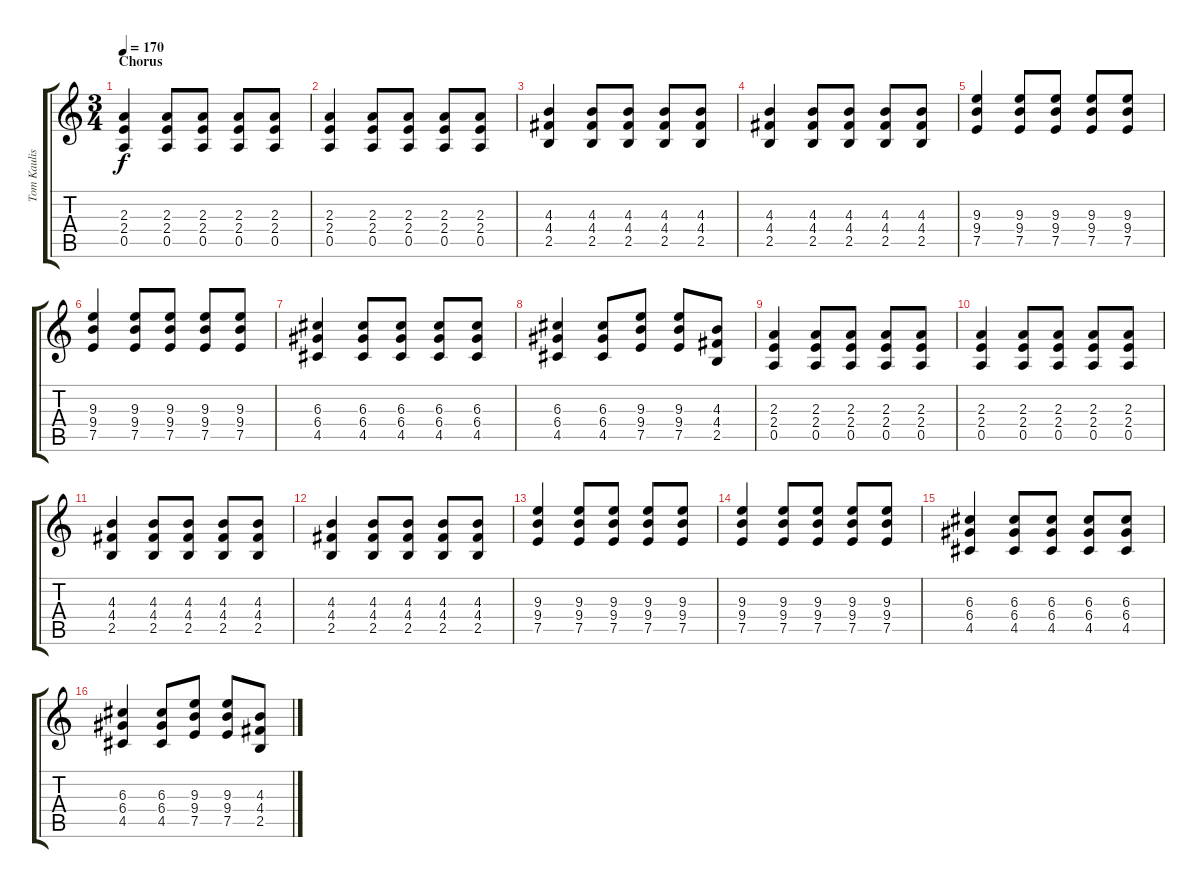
\track ("Tom Kaulist [ guitare ]" "Tom Kaulis") {instrument electricguitarmuted}
\staff {score tabs}
\tuning (E4 B3 G3 D3 A2 E2) {hide}
\ts (3 4)
\section ("" "Chorus")
\tempo 170
\clef g2
\ks c
(2.3 2.4 0.5).4{dy f instrument distortionguitar} (2.3 2.4 0.5).8 (2.3 2.4 0.5).8 (2.3 2.4 0.5).8 (2.3 2.4 0.5).8 |
(2.3 2.4 0.5).4 (2.3 2.4 0.5).8 (2.3 2.4 0.5).8 (2.3 2.4 0.5).8 (2.3 2.4 0.5).8 |
(4.3 4.4 2.5).4 (4.3 4.4 2.5).8 (4.3 4.4 2.5).8 (4.3 4.4 2.5).8 (4.3 4.4 2.5).8 |
(4.3 4.4 2.5).4 (4.3 4.4 2.5).8 (4.3 4.4 2.5).8 (4.3 4.4 2.5).8 (4.3 4.4 2.5).8 |
(9.3 9.4 7.5).4 (9.3 9.4 7.5).8 (9.3 9.4 7.5).8 (9.3 9.4 7.5).8 (9.3 9.4 7.5).8 |
(9.3 9.4 7.5).4 (9.3 9.4 7.5).8 (9.3 9.4 7.5).8 (9.3 9.4 7.5).8 (9.3 9.4 7.5).8 |
(6.3 6.4 4.5).4 (6.3 6.4 4.5).8 (6.3 6.4 4.5).8 (6.3 6.4 4.5).8 (6.3 6.4 4.5).8 |
(6.3 6.4 4.5).4 (6.3 6.4 4.5).8 (9.3 9.4 7.5).8 (9.3 9.4 7.5).8 (4.3 4.4 2.5).8 |
(2.3 2.4 0.5).4 (2.3 2.4 0.5).8 (2.3 2.4 0.5).8 (2.3 2.4 0.5).8 (2.3 2.4 0.5).8 |
(2.3 2.4 0.5).4 (2.3 2.4 0.5).8 (2.3 2.4 0.5).8 (2.3 2.4 0.5).8 (2.3 2.4 0.5).8 |
(4.3 4.4 2.5).4 (4.3 4.4 2.5).8 (4.3 4.4 2.5).8 (4.3 4.4 2.5).8 (4.3 4.4 2.5).8 |
(4.3 4.4 2.5).4 (4.3 4.4 2.5).8 (4.3 4.4 2.5).8 (4.3 4.4 2.5).8 (4.3 4.4 2.5).8 |
(9.3 9.4 7.5).4 (9.3 9.4 7.5).8 (9.3 9.4 7.5).8 (9.3 9.4 7.5).8 (9.3 9.4 7.5).8 |
(9.3 9.4 7.5).4 (9.3 9.4 7.5).8 (9.3 9.4 7.5).8 (9.3 9.4 7.5).8 (9.3 9.4 7.5).8 |
(6.3 6.4 4.5).4 (6.3 6.4 4.5).8 (6.3 6.4 4.5).8 (6.3 6.4 4.5).8 (6.3 6.4 4.5).8 |
(6.3 6.4 4.5).4 (6.3 6.4 4.5).8 (9.3 9.4 7.5).8 (9.3 9.4 7.5).8 (4.3 4.4 2.5).8
